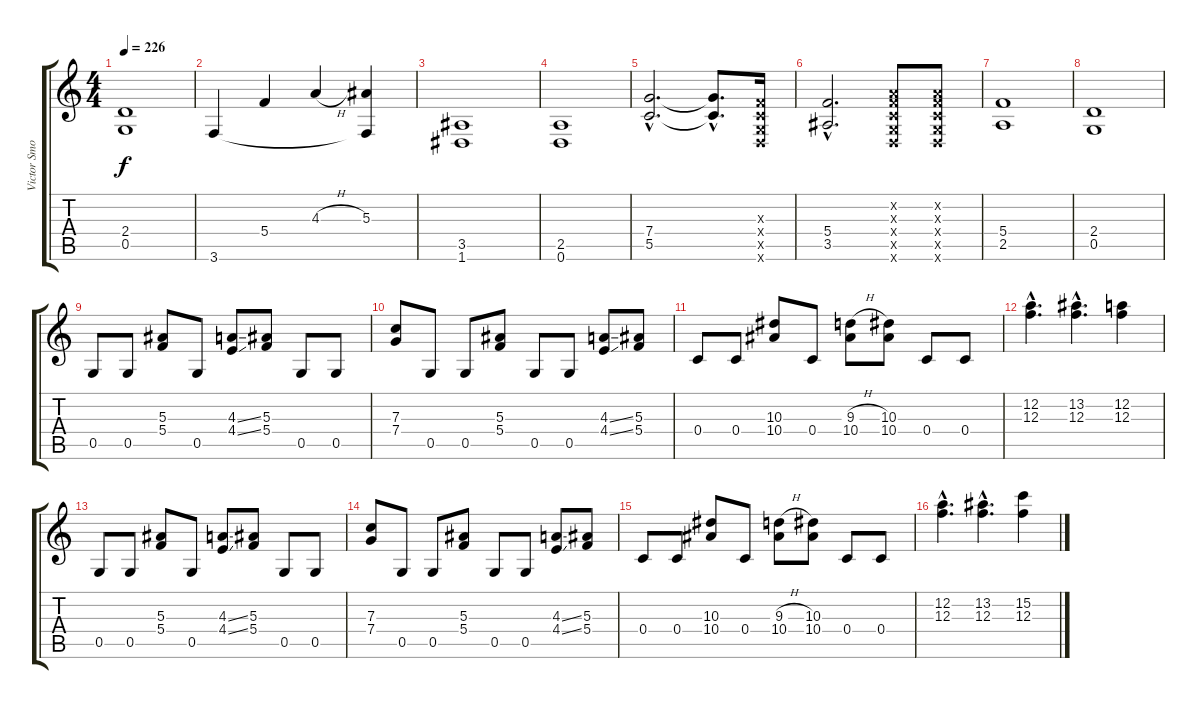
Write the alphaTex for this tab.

\track ("Victor Smolski" "Victor Smo") {instrument distortionguitar}
\staff {score tabs}
\tuning (D4 A3 F3 C3 G2 D2) {hide}
\ts (4 4)
\tempo 226
\clef g2
\ks c
(2.4 0.5).1{dy f} |
3.6.4 5.4.4 4.3{h}.4 (5.3 3.6{t}).4 |
(3.5 1.6).1 |
(2.5 0.6).1 |
(7.4{hac} 5.5{hac}).2{d} (7.4{hac t} 5.5{hac t}).8{d} (0.3{x} 0.4{x} 0.5{x} 0.6{x}).16 |
(5.4{hac} 3.5{hac}).2{d} (0.2{x} 0.3{x} 0.4{x} 0.5{x} 0.6{x}).8 (0.2{x} 0.3{x} 0.4{x} 0.5{x} 0.6{x}).8 |
(5.4 2.5).1 |
(2.4 0.5).1 |
0.5.8 0.5.8 (5.3 5.4).8 0.5.8 (4.3{ss} 4.4{ss}).8 (5.3 5.4).8 0.5.8 0.5.8 |
(7.3 7.4).8 0.5.8 0.5.8 (5.3 5.4).8 0.5.8 0.5.8 (4.3{ss} 4.4{ss}).8 (5.3 5.4).8 |
0.4.8 0.4.8 (10.3 10.4).8 0.4.8 (9.3{h} 10.4).8 (10.3 10.4).8 0.4.8 0.4.8 |
(12.2{hac} 12.3{hac}).4{d} (13.2{hac} 12.3{hac}).4{d} (12.2 12.3).4 |
0.5.8 0.5.8 (5.3 5.4).8 0.5.8 (4.3{ss} 4.4{ss}).8 (5.3 5.4).8 0.5.8 0.5.8 |
(7.3 7.4).8 0.5.8 0.5.8 (5.3 5.4).8 0.5.8 0.5.8 (4.3{ss} 4.4{ss}).8 (5.3 5.4).8 |
0.4.8 0.4.8 (10.3 10.4).8 0.4.8 (9.3{h} 10.4).8 (10.3 10.4).8 0.4.8 0.4.8 |
(12.2{hac} 12.3{hac}).4{d} (13.2{hac} 12.3{hac}).4{d} (15.2 12.3).4
